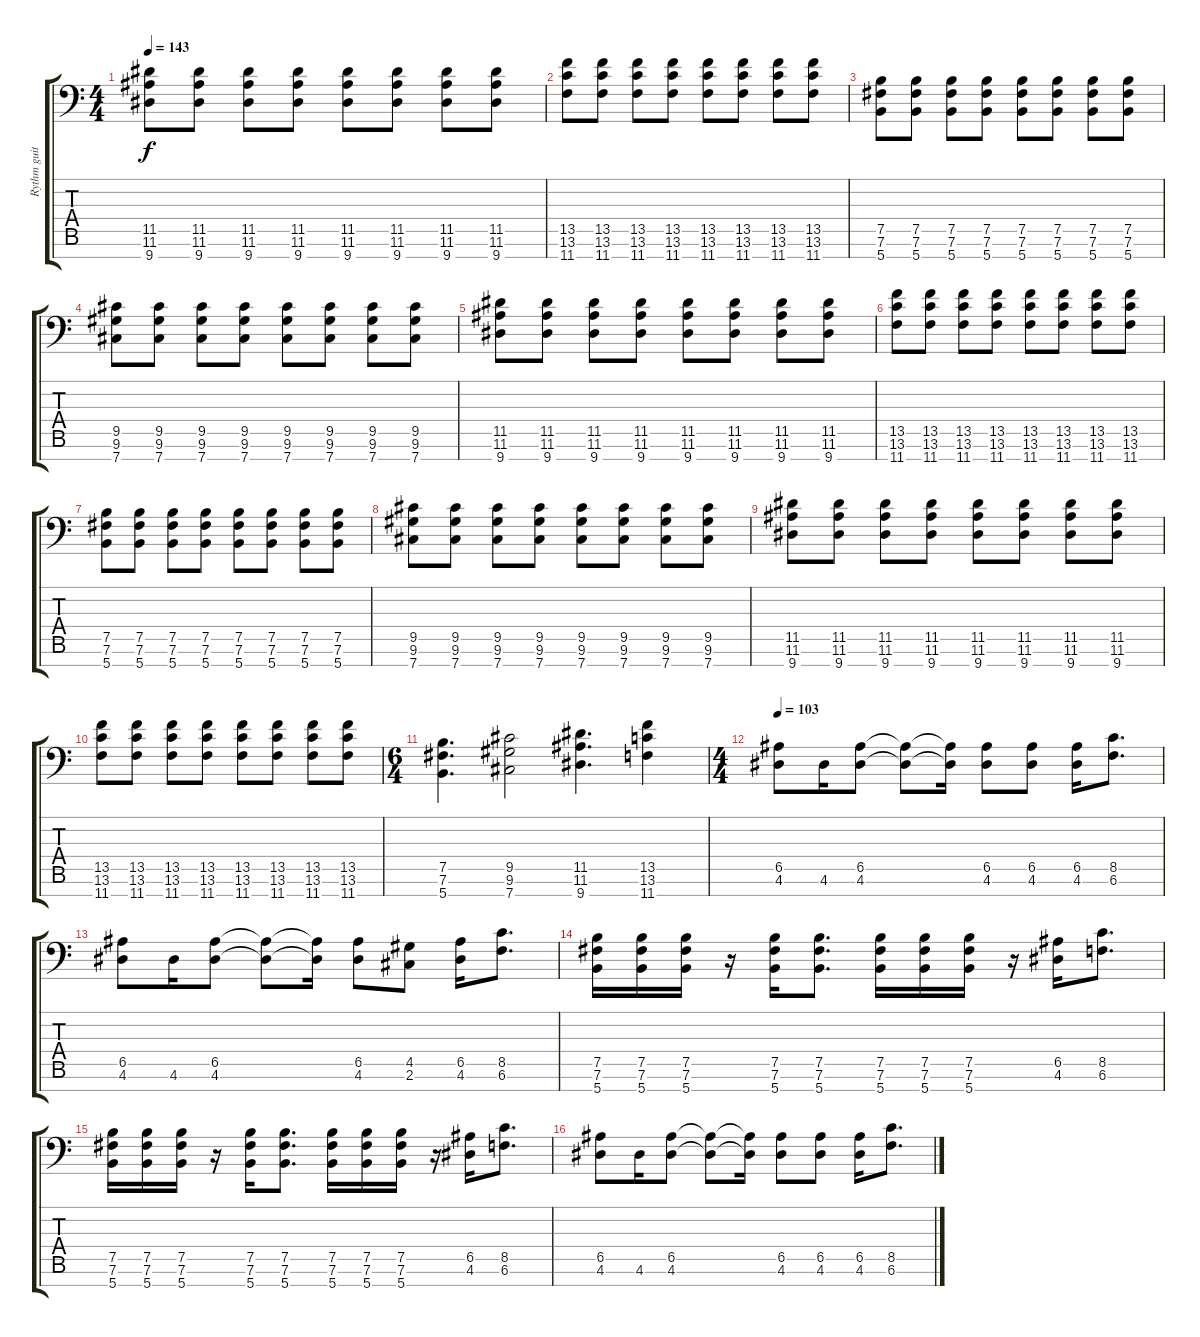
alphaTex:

\track ("Rythm guitar 2" "Rythm guit") {instrument distortionguitar}
\staff {score tabs}
\tuning (B3 Gb3 D3 A2 E2 B1 Gb1) {hide}
\ts (4 4)
\tempo 143
\clef f4
\ks c
(11.5 11.6 9.7).8{dy f} (11.5 11.6 9.7).8 (11.5 11.6 9.7).8 (11.5 11.6 9.7).8 (11.5 11.6 9.7).8 (11.5 11.6 9.7).8 (11.5 11.6 9.7).8 (11.5 11.6 9.7).8 |
(13.5 13.6 11.7).8 (13.5 13.6 11.7).8 (13.5 13.6 11.7).8 (13.5 13.6 11.7).8 (13.5 13.6 11.7).8 (13.5 13.6 11.7).8 (13.5 13.6 11.7).8 (13.5 13.6 11.7).8 |
(7.5 7.6 5.7).8 (7.5 7.6 5.7).8 (7.5 7.6 5.7).8 (7.5 7.6 5.7).8 (7.5 7.6 5.7).8 (7.5 7.6 5.7).8 (7.5 7.6 5.7).8 (7.5 7.6 5.7).8 |
(9.5 9.6 7.7).8 (9.5 9.6 7.7).8 (9.5 9.6 7.7).8 (9.5 9.6 7.7).8 (9.5 9.6 7.7).8 (9.5 9.6 7.7).8 (9.5 9.6 7.7).8 (9.5 9.6 7.7).8 |
(11.5 11.6 9.7).8 (11.5 11.6 9.7).8 (11.5 11.6 9.7).8 (11.5 11.6 9.7).8 (11.5 11.6 9.7).8 (11.5 11.6 9.7).8 (11.5 11.6 9.7).8 (11.5 11.6 9.7).8 |
(13.5 13.6 11.7).8 (13.5 13.6 11.7).8 (13.5 13.6 11.7).8 (13.5 13.6 11.7).8 (13.5 13.6 11.7).8 (13.5 13.6 11.7).8 (13.5 13.6 11.7).8 (13.5 13.6 11.7).8 |
(7.5 7.6 5.7).8 (7.5 7.6 5.7).8 (7.5 7.6 5.7).8 (7.5 7.6 5.7).8 (7.5 7.6 5.7).8 (7.5 7.6 5.7).8 (7.5 7.6 5.7).8 (7.5 7.6 5.7).8 |
(9.5 9.6 7.7).8 (9.5 9.6 7.7).8 (9.5 9.6 7.7).8 (9.5 9.6 7.7).8 (9.5 9.6 7.7).8 (9.5 9.6 7.7).8 (9.5 9.6 7.7).8 (9.5 9.6 7.7).8 |
(11.5 11.6 9.7).8 (11.5 11.6 9.7).8 (11.5 11.6 9.7).8 (11.5 11.6 9.7).8 (11.5 11.6 9.7).8 (11.5 11.6 9.7).8 (11.5 11.6 9.7).8 (11.5 11.6 9.7).8 |
(13.5 13.6 11.7).8 (13.5 13.6 11.7).8 (13.5 13.6 11.7).8 (13.5 13.6 11.7).8 (13.5 13.6 11.7).8 (13.5 13.6 11.7).8 (13.5 13.6 11.7).8 (13.5 13.6 11.7).8 |
\ts (6 4)
(7.5 7.6 5.7).4{d} (9.5 9.6 7.7).2 (11.5 11.6 9.7).4{d} (13.5 13.6 11.7).4 |
\ts (4 4)
\tempo 103
(6.5 4.6).8 4.6.16 (6.5 4.6).8 (6.5{t} 4.6{t}).8 (6.5{t} 4.6{t}).16 (6.5 4.6).8 (6.5 4.6).8 (6.5 4.6).16 (8.5 6.6).8{d} |
(6.5 4.6).8 4.6.16 (6.5 4.6).8 (6.5{t} 4.6{t}).8 (6.5{t} 4.6{t}).16 (6.5 4.6).8 (4.5 2.6).8 (6.5 4.6).16 (8.5 6.6).8{d} |
(7.5 7.6 5.7).16 (7.5 7.6 5.7).16 (7.5 7.6 5.7).16 r.16 (7.5 7.6 5.7).16 (7.5 7.6 5.7).8{d} (7.5 7.6 5.7).16 (7.5 7.6 5.7).16 (7.5 7.6 5.7).16 r.16 (6.5 4.6).16 (8.5 6.6).8{d} |
(7.5 7.6 5.7).16 (7.5 7.6 5.7).16 (7.5 7.6 5.7).16 r.16 (7.5 7.6 5.7).16 (7.5 7.6 5.7).8{d} (7.5 7.6 5.7).16 (7.5 7.6 5.7).16 (7.5 7.6 5.7).16 r.16 (6.5 4.6).16 (8.5 6.6).8{d} |
(6.5 4.6).8 4.6.16 (6.5 4.6).8 (6.5{t} 4.6{t}).8 (6.5{t} 4.6{t}).16 (6.5 4.6).8 (6.5 4.6).8 (6.5 4.6).16 (8.5 6.6).8{d}
